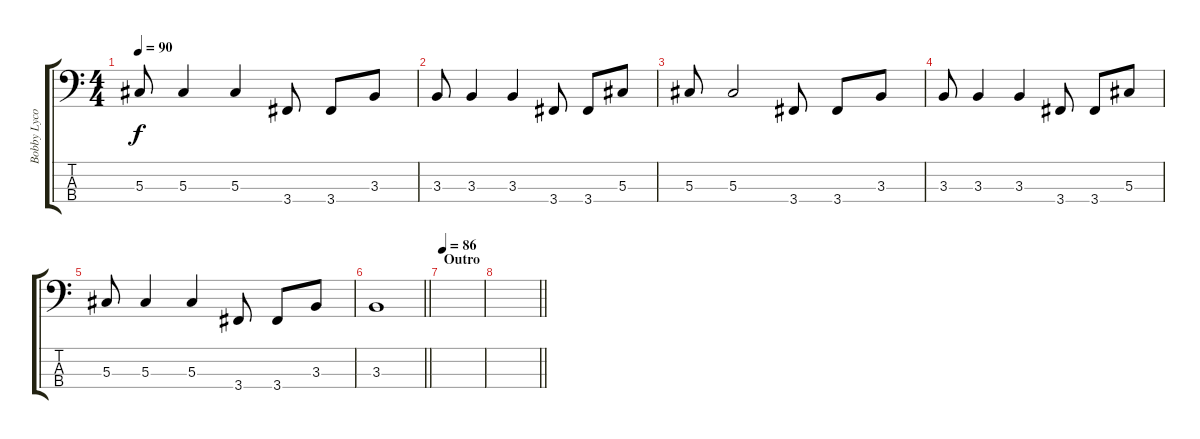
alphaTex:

\track ("Bobby Lycon" "Bobby Lyco") {instrument electricbassfinger}
\staff {score tabs}
\tuning (Gb2 Db2 Ab1 Eb1) {hide}
\ts (4 4)
\tempo 90
\clef f4
\ks c
5.3.8{dy f} 5.3.4 5.3.4 3.4.8 3.4.8 3.3.8 |
3.3.8 3.3.4 3.3.4 3.4.8 3.4.8 5.3.8 |
5.3.8 5.3.2 3.4.8 3.4.8 3.3.8 |
3.3.8 3.3.4 3.3.4 3.4.8 3.4.8 5.3.8 |
5.3.8 5.3.4 5.3.4 3.4.8 3.4.8 3.3.8 |
\barLineRight lightlight
3.3.1 |
\section ("" "Outro")
\tempo 86
|
\barLineRight lightlight
